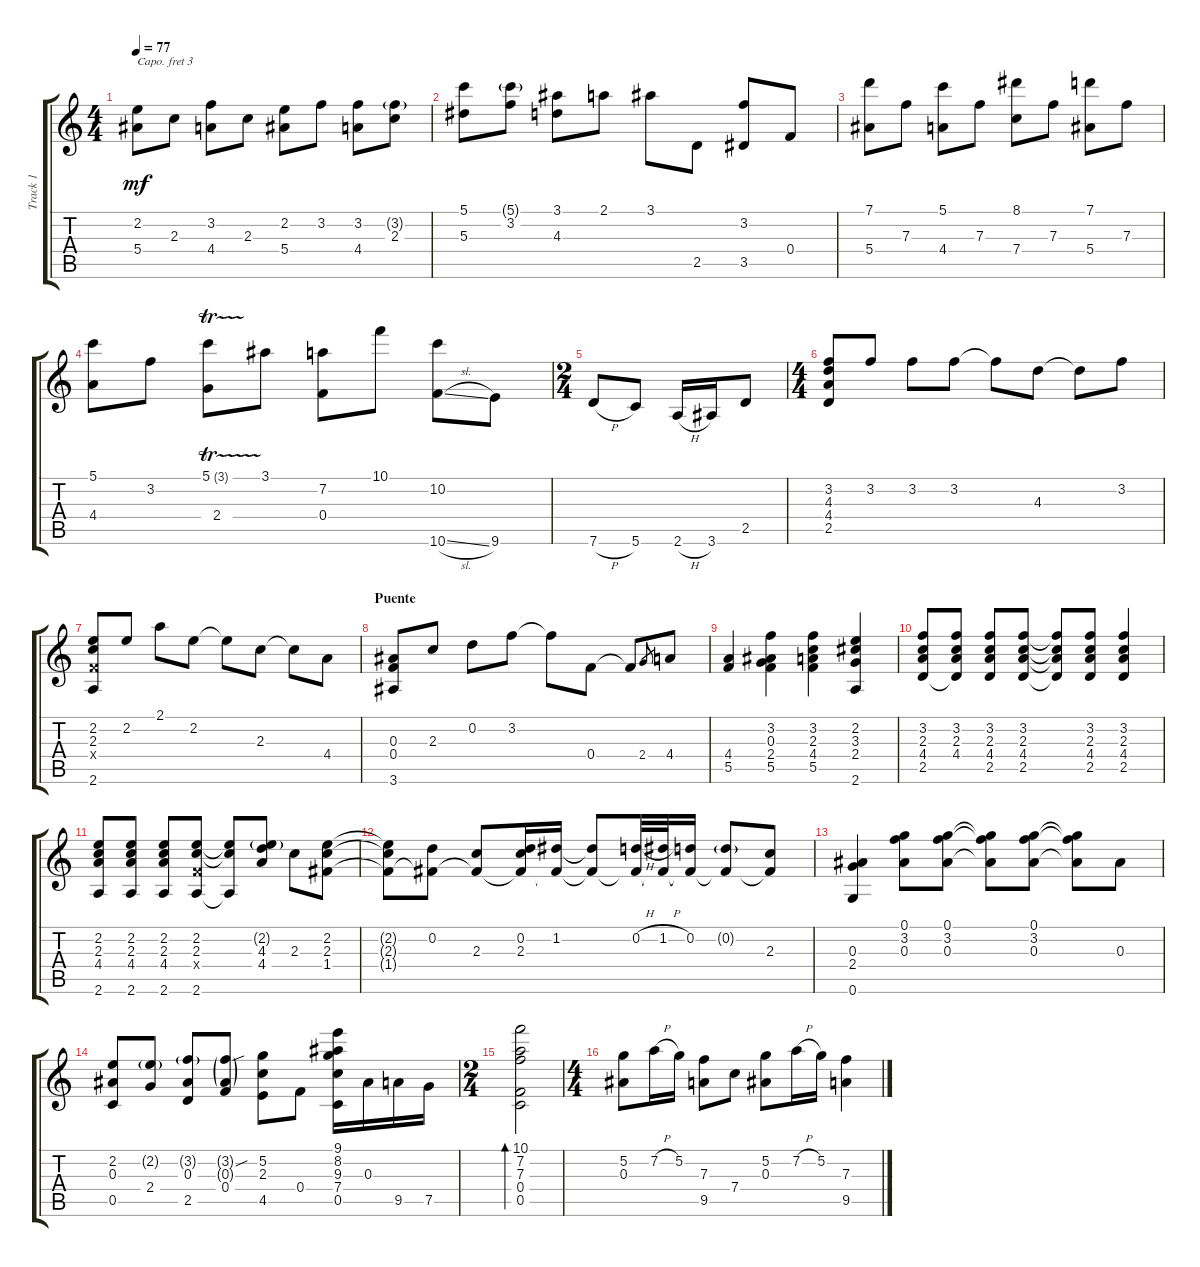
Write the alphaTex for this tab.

\track ("Track 1" "Track 1") {instrument acousticguitarsteel}
\staff {score tabs}
\capo 3
\tuning (E4 B3 G3 D3 A2 E2) {hide}
\ts (4 4)
\tempo 77
\clef g2
\ks c
(2.2 5.4).8{dy mf} 2.3.8 (3.2 4.4).8 2.3.8 (2.2 5.4).8 3.2.8 (3.2 4.4).8 (3.2{g} 2.3).8 |
(5.1 5.3).8 (5.1{g} 3.2).8 (3.1 4.3).8 2.1.8 3.1.8 2.5.8 (3.2 3.5).8 0.4.8 |
(7.1 5.4).8 7.3.8 (5.1 4.4).8 7.3.8 (8.1 7.4).8 7.3.8 (7.1 5.4).8 7.3.8 |
(5.1 4.4).8 3.2.8 (5.1{tr (3 32)} 2.4).8 3.1.8 (7.2 0.4).8 10.1.8 (10.2 10.6{sl}).8 9.6.8 |
\ts (2 4)
7.6{h}.8 5.6.8 2.6{h}.16 3.6.16 2.5.8 |
\ts (4 4)
(3.2 4.3 4.4 2.5).8 3.2.8 3.2.8 3.2.8 3.2{t}.8 4.3.8 4.3{t}.8 3.2.8 |
(2.2 2.3 0.4{x} 2.6).8 2.2.8 2.1.8 2.2.8 2.2{t}.8 2.3.8 2.3{t}.8 4.4.8 |
\section ("" "Puente")
(0.3 0.4 3.6).8 2.3.8 0.2.8 3.2.8 3.2{t}.8 0.4.8 0.4{t}.8 2.4.8{gr} 4.4.8 |
(4.4 5.5).4 (3.2 0.3 2.4 5.5).4 (3.2 2.3 4.4 5.5).4 (2.2 3.3 2.4 2.6).4 |
(3.2 2.3 4.4 2.5).8 (3.2 2.3 4.4 2.5{t}).8 (3.2 2.3 4.4 2.5).8 (3.2 2.3 4.4 2.5).8 (3.2{t} 2.3{t} 4.4{t} 2.5{t}).8 (3.2 2.3 4.4 2.5).8 (3.2 2.3 4.4 2.5).4 |
(2.2 2.3 4.4 2.6).8 (2.2 2.3 4.4 2.6).8 (2.2 2.3 4.4 2.6).8 (2.2 2.3 0.4{x} 2.6).8 (2.2{t} 2.3{t} 2.6{t}).8 (2.2{g} 4.3 4.4).8 2.3.8 (2.2 2.3 1.4).8 |
(2.2{t} 2.3{t} 1.4{t}).8 (0.2 1.4{t}).8 (2.3 1.4{t}).8 (0.2 2.3 1.4{t}).16 (1.2 1.4{t}).16 (1.2{t} 1.4{t}).8 (0.2{h} 1.4{t}).32 (1.2{h} 1.4{t}).32 (0.2 1.4{t}).16 (0.2{g} 1.4{t}).8 (2.3 1.4{t}).8 |
(0.3 2.4 0.6).4 (0.1 3.2 0.3).8 (0.1 3.2 0.3).8 (0.1{t} 3.2{t} 0.3{t}).8 (0.1 3.2 0.3).8 (0.1{t} 3.2{t} 0.3{t}).8 0.3.8 |
(2.2 0.3 0.5).8 (2.2{g} 2.4).8 (3.2{g} 0.3 2.5).8 (3.2{sou g} 0.3{g} 0.4).8 (5.2 2.3 4.5).8 0.4.8 (9.1 8.2 9.3 7.4 0.5).16 0.3.16 9.5.16 7.5.16 |
\ts (2 4)
(10.1 7.2 7.3 0.4 0.5).2{bd 120} |
\ts (4 4)
(5.2 0.3).8 7.2{h}.16 5.2.16 (7.3 9.5).8 7.4.8 (5.2 0.3).8 7.2{h}.16 5.2.16 (7.3 9.5).4
